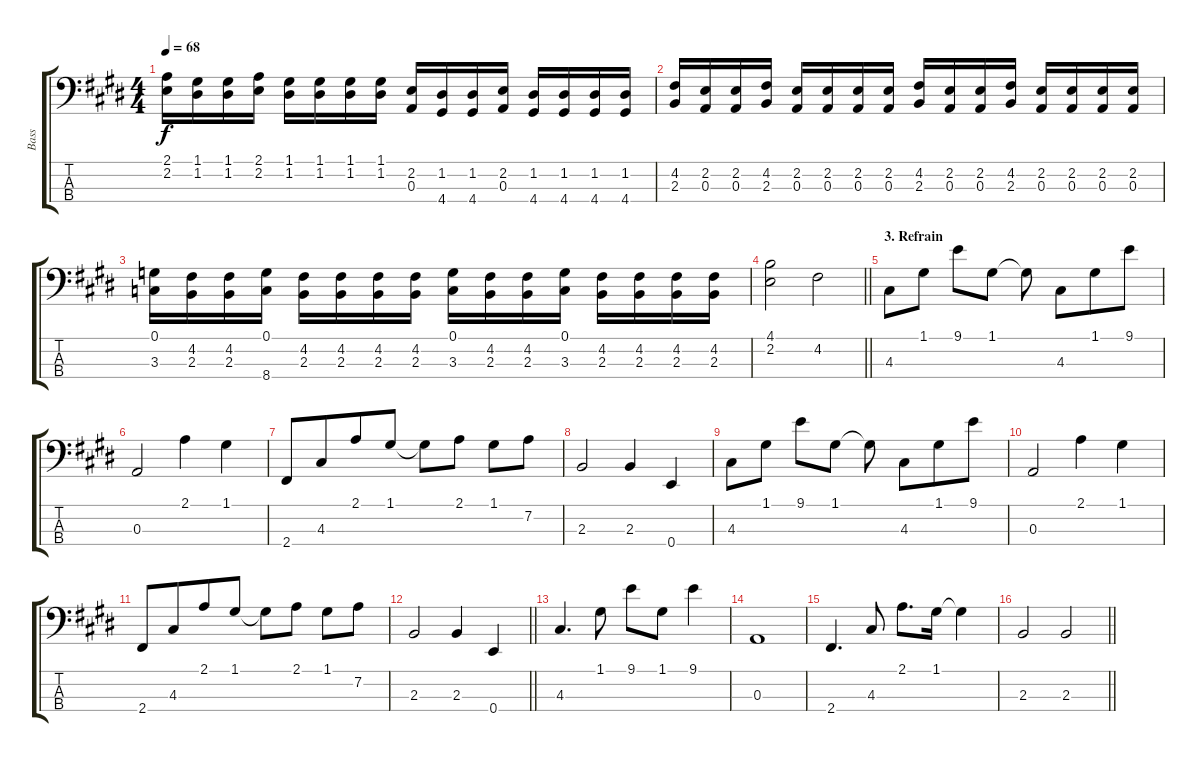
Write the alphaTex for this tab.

\track ("Bass" "Bass") {instrument electricbassfinger}
\staff {score tabs}
\tuning (G2 D2 A1 E1) {hide}
\ts (4 4)
\tempo 68
\clef f4
\ks e
(2.1 2.2).16{dy f} (1.1 1.2).16 (1.1 1.2).16 (2.1 2.2).16 (1.1 1.2).16 (1.1 1.2).16 (1.1 1.2).16 (1.1 1.2).16 (2.2 0.3).16 (1.2 4.4).16 (1.2 4.4).16 (2.2 0.3).16 (1.2 4.4).16 (1.2 4.4).16 (1.2 4.4).16 (1.2 4.4).16 |
(4.2 2.3).16 (2.2 0.3).16 (2.2 0.3).16 (4.2 2.3).16 (2.2 0.3).16 (2.2 0.3).16 (2.2 0.3).16 (2.2 0.3).16 (4.2 2.3).16 (2.2 0.3).16 (2.2 0.3).16 (4.2 2.3).16 (2.2 0.3).16 (2.2 0.3).16 (2.2 0.3).16 (2.2 0.3).16 |
(0.1 3.3).16 (4.2 2.3).16 (4.2 2.3).16 (0.1 8.4).16 (4.2 2.3).16 (4.2 2.3).16 (4.2 2.3).16 (4.2 2.3).16 (0.1 3.3).16 (4.2 2.3).16 (4.2 2.3).16 (0.1 3.3).16 (4.2 2.3).16 (4.2 2.3).16 (4.2 2.3).16 (4.2 2.3).16 |
\barLineRight lightlight
(4.1 2.2).2 4.2.2 |
\section ("" "3. Refrain")
4.3.8 1.1.8 9.1.8 1.1.8 1.1{t}.8{beam split} 4.3.8{beam merge} 1.1.8 9.1.8 |
0.3.2 2.1.4 1.1.4 |
2.4.8 4.3.8{beam merge} 2.1.8 1.1.8 1.1{t}.8 2.1.8 1.1.8 7.2.8 |
2.3.2 2.3.4 0.4.4 |
4.3.8 1.1.8 9.1.8 1.1.8 1.1{t}.8{beam split} 4.3.8{beam merge} 1.1.8 9.1.8 |
0.3.2 2.1.4 1.1.4 |
2.4.8 4.3.8{beam merge} 2.1.8 1.1.8 1.1{t}.8 2.1.8 1.1.8 7.2.8 |
\barLineRight lightlight
2.3.2 2.3.4 0.4.4 |
4.3.4{d} 1.1.8 9.1.8 1.1.8 9.1.4 |
0.3.1 |
2.4.4{d} 4.3.8 2.1.8{d} 1.1.16 1.1{t}.4 |
\barLineRight lightlight
2.3.2 2.3.2
